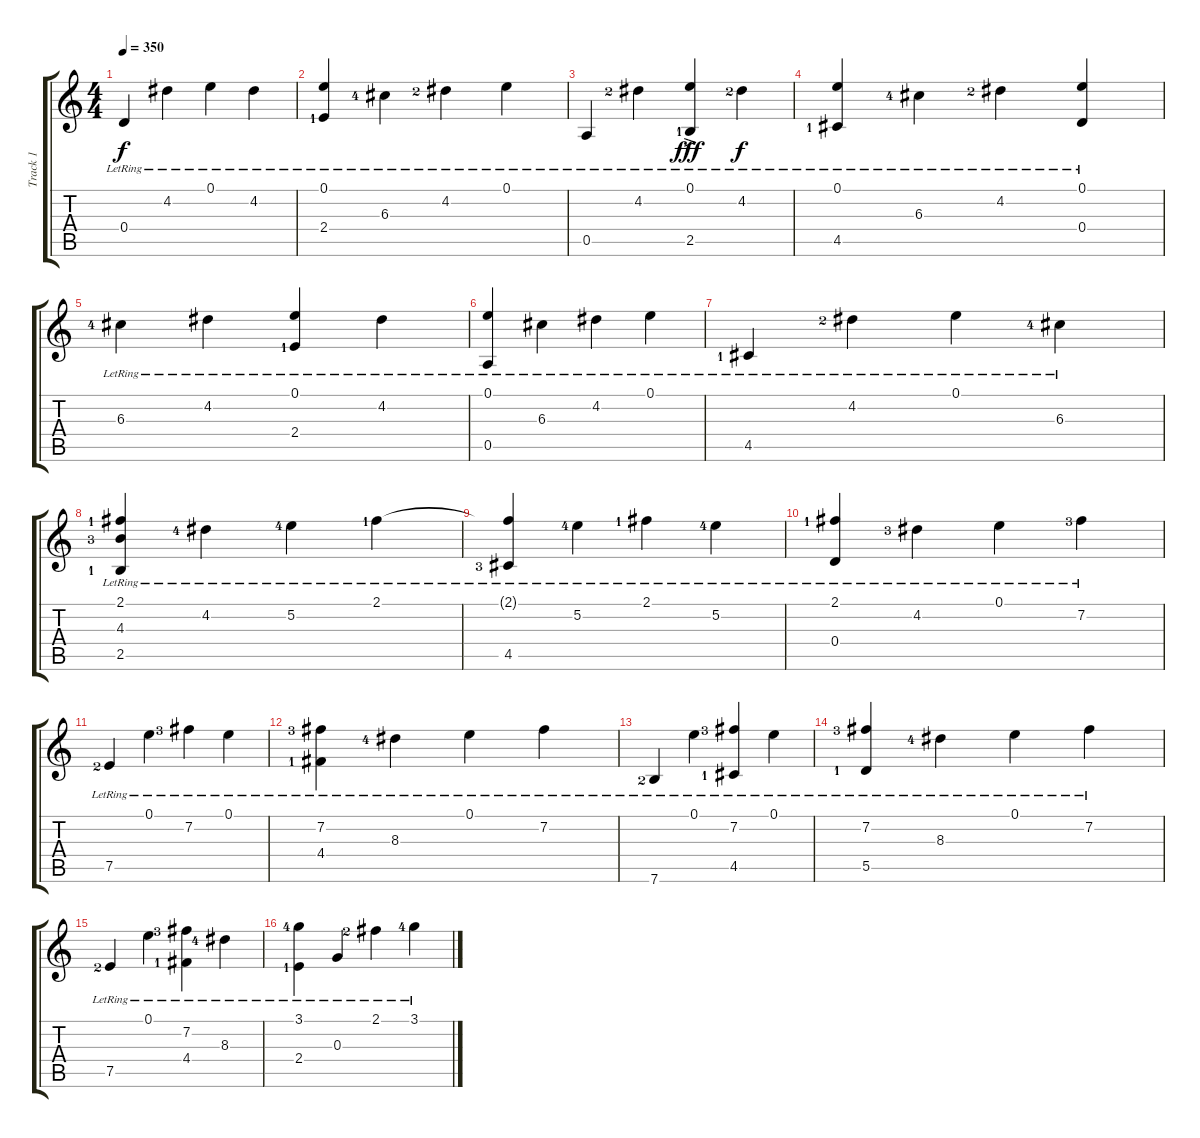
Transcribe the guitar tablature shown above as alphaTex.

\track ("Track 1" "Track 1") {instrument acousticguitarnylon}
\staff {score tabs}
\tuning (E4 B3 G3 D3 A2 E2) {hide}
\ts (4 4)
\tempo 350
\clef g2
\ks c
0.4{lr}.4{dy f} 4.2{lr}.4 0.1{lr}.4 4.2{lr}.4 |
(0.1{lr} 2.4{lr lf 2}).4 6.3{lr lf 5}.4 4.2{lr lf 3}.4 0.1{lr}.4 |
0.5{lr}.4 4.2{lr lf 3}.4 (0.1{lr} 2.5{ac lr lf 2}).4{dy fff} 4.2{lr lf 3}.4{dy f} |
(0.1{lr} 4.5{lr lf 2}).4 6.3{lr lf 5}.4 4.2{lr lf 3}.4 (0.1{lr} 0.4{lr}).4 |
6.3{lr lf 5}.4 4.2{lr}.4 (0.1{lr} 2.4{lr lf 2}).4 4.2{lr}.4 |
(0.1{lr} 0.5{lr}).4 6.3{lr}.4 4.2{lr}.4 0.1{lr}.4 |
4.5{lr lf 2}.4 4.2{lr lf 3}.4 0.1{lr}.4 6.3{lr lf 5}.4 |
(2.1{lr lf 2} 4.3{lr lf 4} 2.5{lr lf 2}).4 4.2{lr lf 5}.4 5.2{lr lf 5}.4 2.1{lr lf 2}.4 |
(2.1{t} 4.5{lr lf 4}).4 5.2{lr lf 5}.4 2.1{lr lf 2}.4 5.2{lr lf 5}.4 |
(2.1{lr lf 2} 0.4{lr}).4 4.2{lr lf 4}.4 0.1{lr}.4 7.2{lr lf 4}.4 |
7.5{lr lf 3}.4 0.1{lr}.4 7.2{lr lf 4}.4 0.1{lr}.4 |
(7.2{lr lf 4} 4.4{lr lf 2}).4 8.3{lr lf 5}.4 0.1{lr}.4 7.2{lr}.4 |
7.6{lr lf 3}.4 0.1{lr}.4 (7.2{lr lf 4} 4.5{lr lf 2}).4 0.1{lr}.4 |
(7.2{lr lf 4} 5.5{lr lf 2}).4 8.3{lr lf 5}.4 0.1{lr}.4 7.2{lr}.4 |
7.5{lr lf 3}.4 0.1{lr}.4 (7.2{lr lf 4} 4.4{lr lf 2}).4 8.3{lr lf 5}.4 |
(3.1{lr lf 5} 2.4{lr lf 2}).4 0.3{lr}.4 2.1{lr lf 3}.4 3.1{lr lf 5}.4
